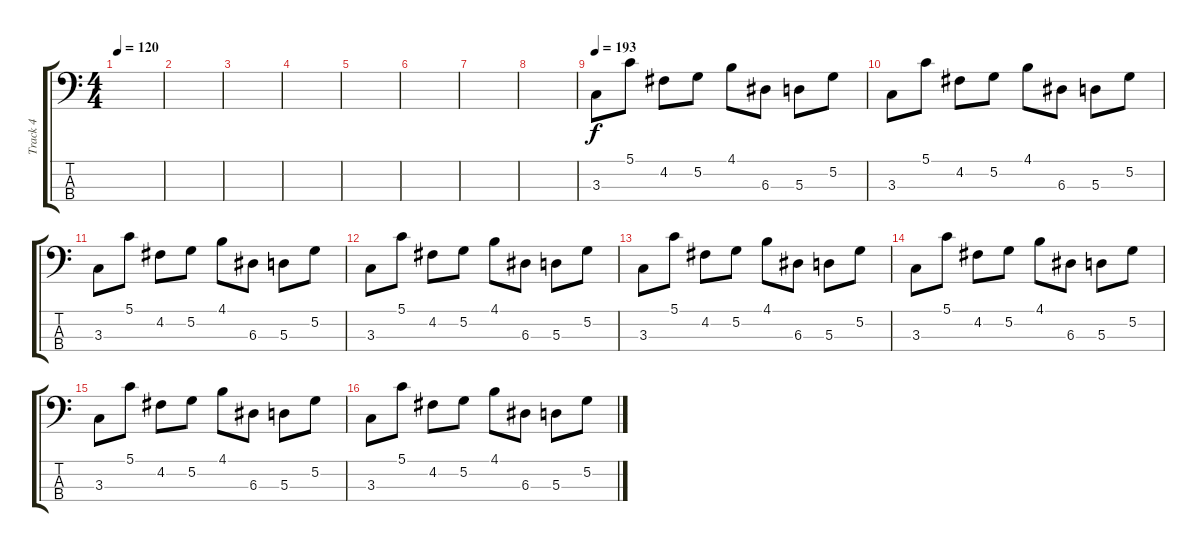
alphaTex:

\track ("Track 4" "Track 4") {instrument synthbass2}
\staff {score tabs}
\tuning (G2 D2 A1 E1) {hide}
\ts (4 4)
\tempo 120
\clef f4
\ks c
|
|
|
|
|
|
|
|
\tempo 193
3.3.8{balance 8 instrument synthbass2} 5.1.8 4.2.8 5.2.8 4.1.8 6.3.8 5.3.8 5.2.8 |
3.3.8 5.1.8 4.2.8 5.2.8 4.1.8 6.3.8 5.3.8 5.2.8 |
3.3.8 5.1.8 4.2.8 5.2.8 4.1.8 6.3.8 5.3.8 5.2.8 |
3.3.8 5.1.8 4.2.8 5.2.8 4.1.8 6.3.8 5.3.8 5.2.8 |
3.3.8 5.1.8 4.2.8 5.2.8 4.1.8 6.3.8 5.3.8 5.2.8 |
3.3.8 5.1.8 4.2.8 5.2.8 4.1.8 6.3.8 5.3.8 5.2.8 |
3.3.8 5.1.8 4.2.8 5.2.8 4.1.8 6.3.8 5.3.8 5.2.8 |
3.3.8 5.1.8 4.2.8 5.2.8 4.1.8 6.3.8 5.3.8 5.2.8
